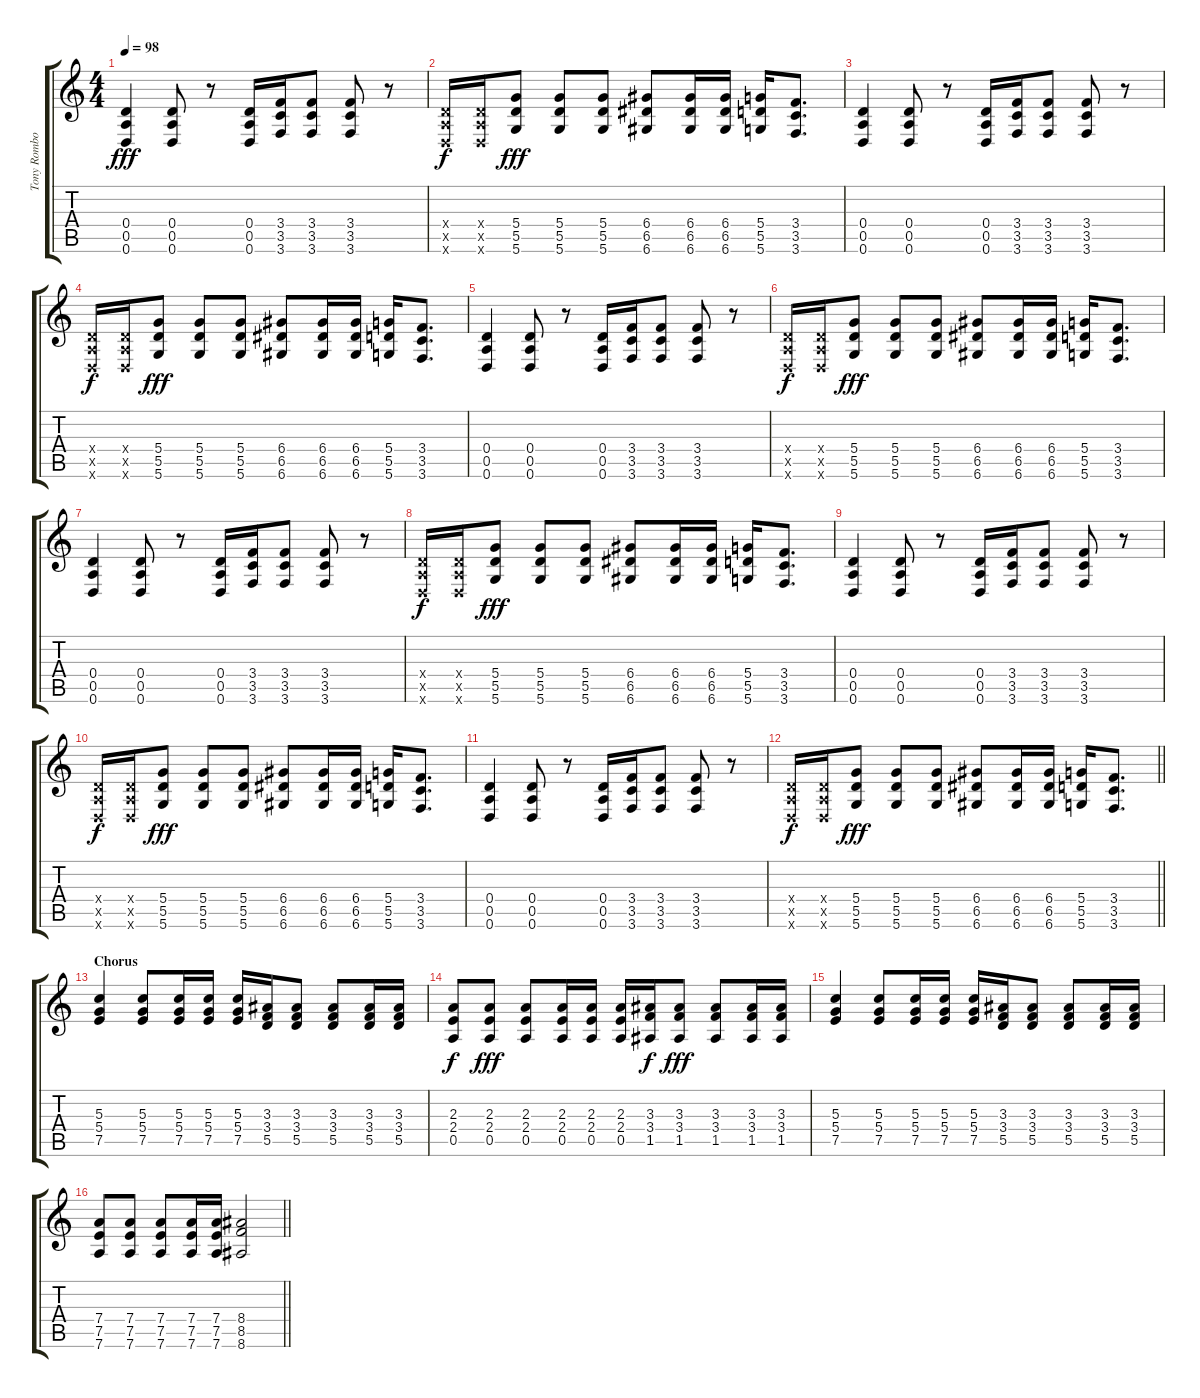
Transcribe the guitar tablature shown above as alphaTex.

\track ("Tony Rombola - Disto Guitar" "Tony Rombo") {instrument distortionguitar}
\staff {score tabs}
\tuning (E4 B3 G3 D3 A2 D2) {hide}
\ts (4 4)
\tempo 98
\clef g2
\ks c
(0.4 0.5 0.6).4{dy fff} (0.4 0.5 0.6).8 r.8 (0.4 0.5 0.6).16 (3.4 3.5 3.6).16 (3.4 3.5 3.6).8 (3.4 3.5 3.6).8 r.8 |
(0.4{x} 0.5{x} 0.6{x}).16{dy f} (0.4{x} 0.5{x} 0.6{x}).16 (5.4 5.5 5.6).8{dy fff} (5.4 5.5 5.6).8 (5.4 5.5 5.6).8 (6.4 6.5 6.6).8 (6.4 6.5 6.6).16 (6.4 6.5 6.6).16 (5.4 5.5 5.6).16 (3.4 3.5 3.6).8{d} |
(0.4 0.5 0.6).4 (0.4 0.5 0.6).8 r.8 (0.4 0.5 0.6).16 (3.4 3.5 3.6).16 (3.4 3.5 3.6).8 (3.4 3.5 3.6).8 r.8 |
(0.4{x} 0.5{x} 0.6{x}).16{dy f} (0.4{x} 0.5{x} 0.6{x}).16 (5.4 5.5 5.6).8{dy fff} (5.4 5.5 5.6).8 (5.4 5.5 5.6).8 (6.4 6.5 6.6).8 (6.4 6.5 6.6).16 (6.4 6.5 6.6).16 (5.4 5.5 5.6).16 (3.4 3.5 3.6).8{d} |
(0.4 0.5 0.6).4 (0.4 0.5 0.6).8 r.8 (0.4 0.5 0.6).16 (3.4 3.5 3.6).16 (3.4 3.5 3.6).8 (3.4 3.5 3.6).8 r.8 |
(0.4{x} 0.5{x} 0.6{x}).16{dy f} (0.4{x} 0.5{x} 0.6{x}).16 (5.4 5.5 5.6).8{dy fff} (5.4 5.5 5.6).8 (5.4 5.5 5.6).8 (6.4 6.5 6.6).8 (6.4 6.5 6.6).16 (6.4 6.5 6.6).16 (5.4 5.5 5.6).16 (3.4 3.5 3.6).8{d} |
(0.4 0.5 0.6).4 (0.4 0.5 0.6).8 r.8 (0.4 0.5 0.6).16 (3.4 3.5 3.6).16 (3.4 3.5 3.6).8 (3.4 3.5 3.6).8 r.8 |
(0.4{x} 0.5{x} 0.6{x}).16{dy f} (0.4{x} 0.5{x} 0.6{x}).16 (5.4 5.5 5.6).8{dy fff} (5.4 5.5 5.6).8 (5.4 5.5 5.6).8 (6.4 6.5 6.6).8 (6.4 6.5 6.6).16 (6.4 6.5 6.6).16 (5.4 5.5 5.6).16 (3.4 3.5 3.6).8{d} |
(0.4 0.5 0.6).4 (0.4 0.5 0.6).8 r.8 (0.4 0.5 0.6).16 (3.4 3.5 3.6).16 (3.4 3.5 3.6).8 (3.4 3.5 3.6).8 r.8 |
(0.4{x} 0.5{x} 0.6{x}).16{dy f} (0.4{x} 0.5{x} 0.6{x}).16 (5.4 5.5 5.6).8{dy fff} (5.4 5.5 5.6).8 (5.4 5.5 5.6).8 (6.4 6.5 6.6).8 (6.4 6.5 6.6).16 (6.4 6.5 6.6).16 (5.4 5.5 5.6).16 (3.4 3.5 3.6).8{d} |
(0.4 0.5 0.6).4 (0.4 0.5 0.6).8 r.8 (0.4 0.5 0.6).16 (3.4 3.5 3.6).16 (3.4 3.5 3.6).8 (3.4 3.5 3.6).8 r.8 |
\barLineRight lightlight
(0.4{x} 0.5{x} 0.6{x}).16{dy f} (0.4{x} 0.5{x} 0.6{x}).16 (5.4 5.5 5.6).8{dy fff} (5.4 5.5 5.6).8 (5.4 5.5 5.6).8 (6.4 6.5 6.6).8 (6.4 6.5 6.6).16 (6.4 6.5 6.6).16 (5.4 5.5 5.6).16 (3.4 3.5 3.6).8{d} |
\section ("" "Chorus")
(5.3 5.4 7.5).4 (5.3 5.4 7.5).8 (5.3 5.4 7.5).16 (5.3 5.4 7.5).16 (5.3 5.4 7.5).16 (3.3 3.4 5.5).16 (3.3 3.4 5.5).8 (3.3 3.4 5.5).8 (3.3 3.4 5.5).16 (3.3 3.4 5.5).16 |
(2.3 2.4 0.5).8{dy f} (2.3 2.4 0.5).8{dy fff} (2.3 2.4 0.5).8 (2.3 2.4 0.5).16 (2.3 2.4 0.5).16 (2.3 2.4 0.5).16 (3.3 3.4 1.5).16{dy f} (3.3 3.4 1.5).8{dy fff} (3.3 3.4 1.5).8 (3.3 3.4 1.5).16 (3.3 3.4 1.5).16 |
(5.3 5.4 7.5).4 (5.3 5.4 7.5).8 (5.3 5.4 7.5).16 (5.3 5.4 7.5).16 (5.3 5.4 7.5).16 (3.3 3.4 5.5).16 (3.3 3.4 5.5).8 (3.3 3.4 5.5).8 (3.3 3.4 5.5).16 (3.3 3.4 5.5).16 |
\barLineRight lightlight
(7.4 7.5 7.6).8 (7.4 7.5 7.6).8 (7.4 7.5 7.6).8 (7.4 7.5 7.6).16 (7.4 7.5 7.6).16 (8.4{ss} 8.5{ss} 8.6{ss}).2
